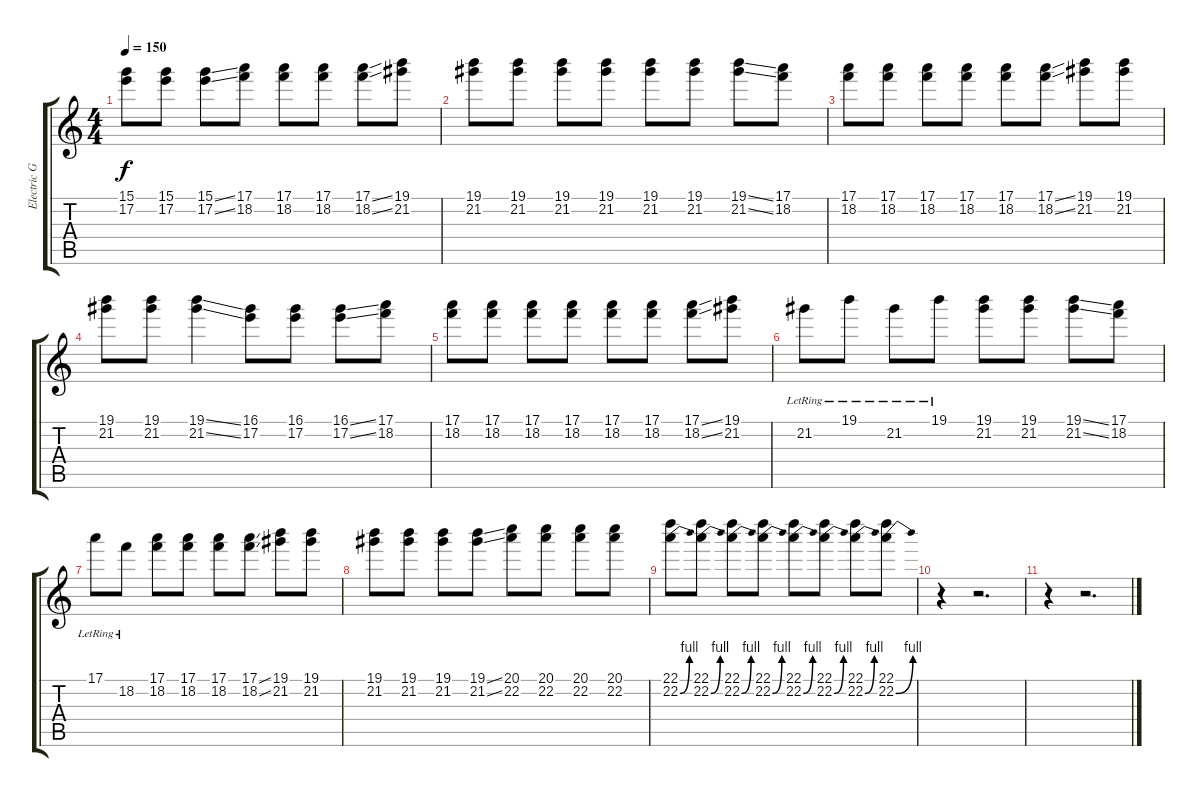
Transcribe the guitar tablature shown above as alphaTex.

\track ("Electric Guitar" "Electric G") {instrument distortionguitar}
\staff {score tabs}
\tuning (E4 B3 G3 D3 A2 D2) {hide}
\ts (4 4)
\tempo 150
\clef g2
\ks c
(15.1 17.2).8{dy f} (15.1 17.2).8 (15.1{ss} 17.2{ss}).8 (17.1 18.2).8 (17.1 18.2).8 (17.1 18.2).8 (17.1{ss} 18.2{ss}).8 (19.1 21.2).8 |
(19.1 21.2).8 (19.1 21.2).8 (19.1 21.2).8 (19.1 21.2).8 (19.1 21.2).8 (19.1 21.2).8 (19.1{ss} 21.2{ss}).8 (17.1 18.2).8 |
(17.1 18.2).8 (17.1 18.2).8 (17.1 18.2).8 (17.1 18.2).8 (17.1 18.2).8 (17.1{ss} 18.2{ss}).8 (19.1 21.2).8 (19.1 21.2).8 |
(19.1 21.2).8 (19.1 21.2).8 (19.1{ss} 21.2{ss}).4 (16.1 17.2).8 (16.1 17.2).8 (16.1{ss} 17.2{ss}).8 (17.1 18.2).8 |
(17.1 18.2).8 (17.1 18.2).8 (17.1 18.2).8 (17.1 18.2).8 (17.1 18.2).8 (17.1 18.2).8 (17.1{ss} 18.2{ss}).8 (19.1 21.2).8 |
21.2{lr}.8 19.1{lr}.8 21.2{lr}.8 19.1{lr}.8 (19.1 21.2).8 (19.1 21.2).8 (19.1{ss} 21.2{ss}).8 (17.1 18.2).8 |
17.1{lr}.8 18.2{lr}.8 (17.1 18.2).8 (17.1 18.2).8 (17.1 18.2).8 (17.1{ss} 18.2{ss}).8 (19.1 21.2).8 (19.1 21.2).8 |
(19.1 21.2).8 (19.1 21.2).8 (19.1 21.2).8 (19.1{ss} 21.2{ss}).8 (20.1 22.2).8 (20.1 22.2).8 (20.1 22.2).8 (20.1 22.2).8 |
(22.1 22.2{be (bend 0 0 60 4)}).8 (22.1 22.2{be (bend 0 0 60 4)}).8 (22.1 22.2{be (bend 0 0 60 4)}).8 (22.1 22.2{be (bend 0 0 60 4)}).8 (22.1 22.2{be (bend 0 0 60 4)}).8 (22.1 22.2{be (bend 0 0 60 4)}).8 (22.1 22.2{be (bend 0 0 60 4)}).8 (22.1 22.2{be (bend 0 0 60 4)}).8 |
r.4 r.2{d} |
r.4 r.2{d}
